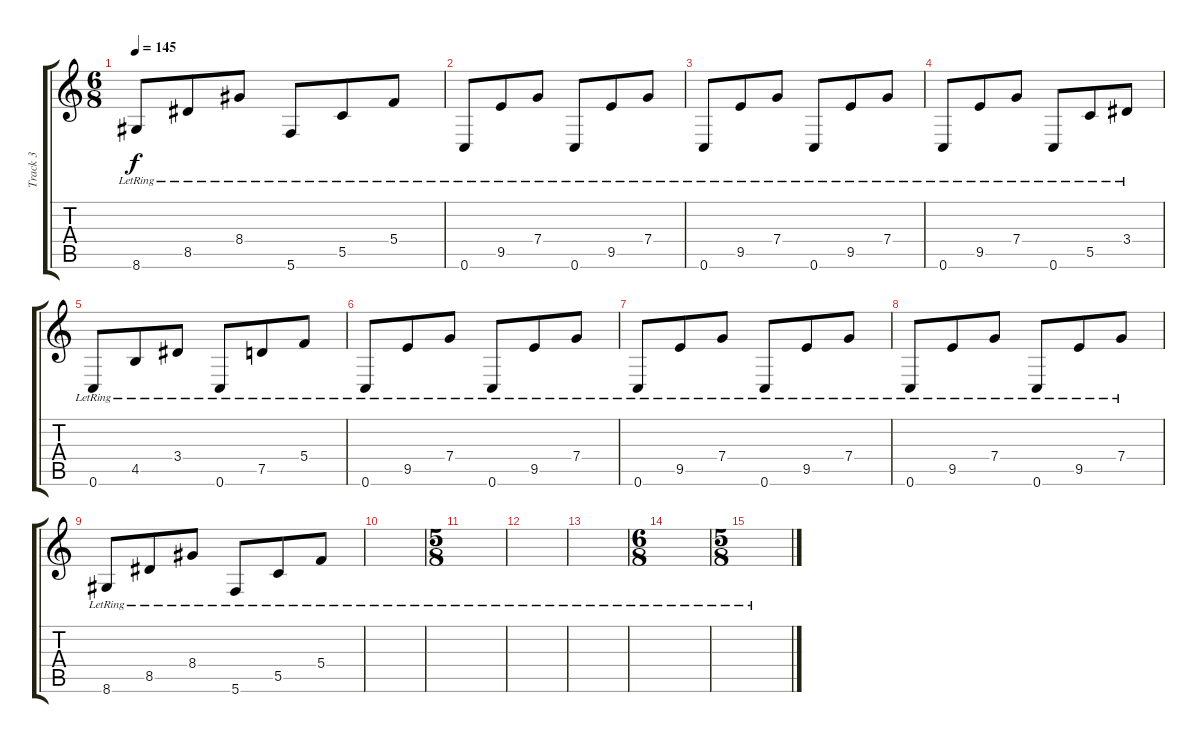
\track ("Track 3" "Track 3") {instrument electricguitarjazz}
\staff {score tabs}
\tuning (D4 A3 F3 C3 G2 C2) {hide}
\ts (6 8)
\tempo 145
\clef g2
\ks c
8.6{lr}.8{dy f} 8.5{lr}.8 8.4{lr}.8 5.6{lr}.8 5.5{lr}.8 5.4{lr}.8 |
0.6{lr}.8 9.5{lr}.8 7.4{lr}.8 0.6{lr}.8 9.5{lr}.8 7.4{lr}.8 |
0.6{lr}.8 9.5{lr}.8 7.4{lr}.8 0.6{lr}.8 9.5{lr}.8 7.4{lr}.8 |
0.6{lr}.8 9.5{lr}.8 7.4{lr}.8 0.6{lr}.8 5.5{lr}.8 3.4{lr}.8 |
0.6{lr}.8 4.5{lr}.8 3.4{lr}.8 0.6{lr}.8 7.5{lr}.8 5.4{lr}.8 |
0.6{lr}.8 9.5{lr}.8 7.4{lr}.8 0.6{lr}.8 9.5{lr}.8 7.4{lr}.8 |
0.6{lr}.8 9.5{lr}.8 7.4{lr}.8 0.6{lr}.8 9.5{lr}.8 7.4{lr}.8 |
0.6{lr}.8 9.5{lr}.8 7.4{lr}.8 0.6{lr}.8 9.5{lr}.8 7.4{lr}.8 |
8.6{lr}.8 8.5{lr}.8 8.4{lr}.8 5.6{lr}.8 5.5{lr}.8 5.4{lr}.8 |
|
\ts (5 8)
|
|
|
\ts (6 8)
|
\ts (5 8)
